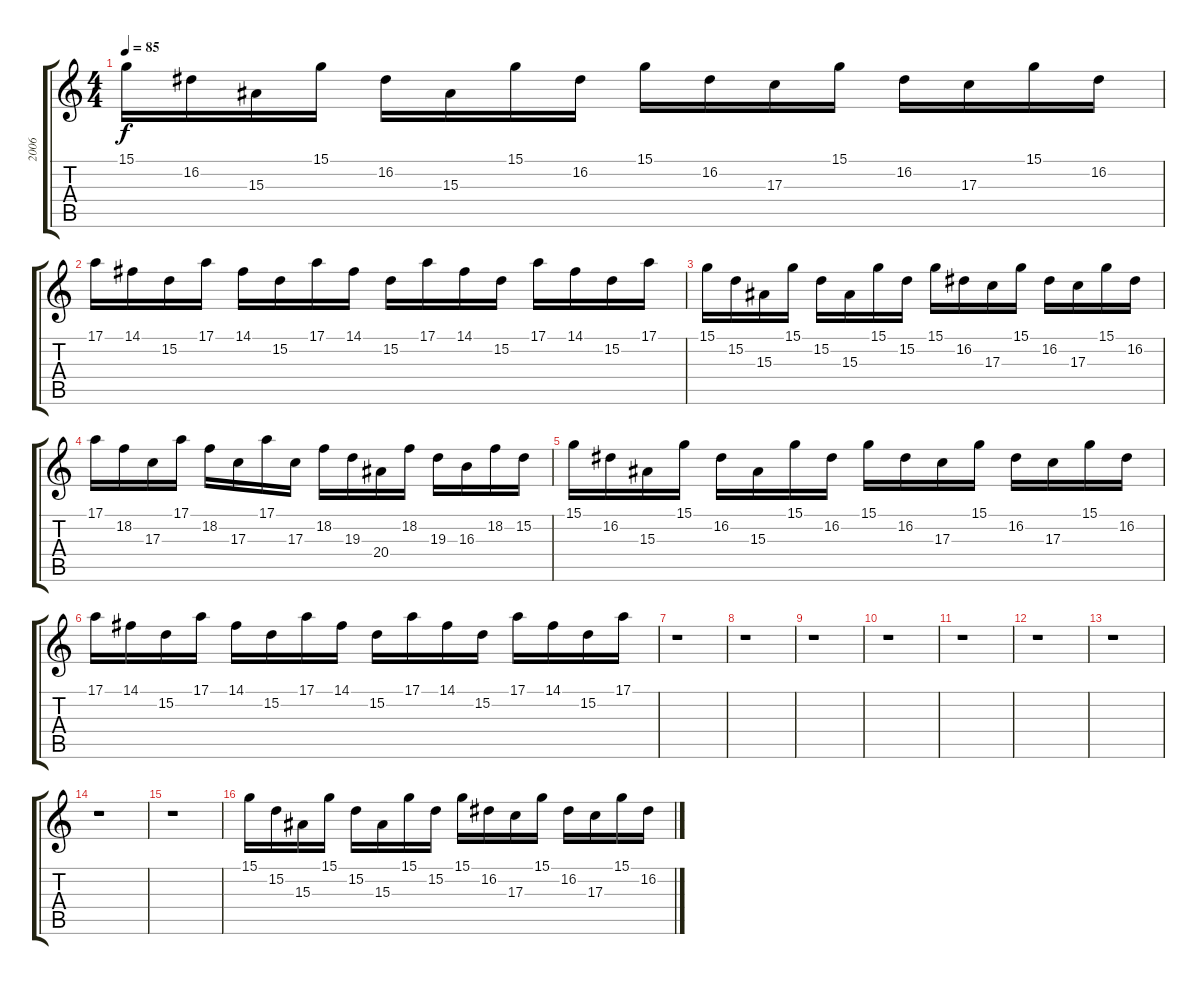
\track ("2006" "2006") {instrument pizzicatostrings}
\staff {score tabs}
\tuning (E4 B3 G3 D3 A2 E2) {hide}
\ts (4 4)
\tempo 85
\clef g2
\ks c
15.1.16{dy f} 16.2.16 15.3.16 15.1.16 16.2.16 15.3.16 15.1.16 16.2.16 15.1.16 16.2.16 17.3.16 15.1.16 16.2.16 17.3.16 15.1.16 16.2.16 |
17.1.16 14.1.16 15.2.16 17.1.16 14.1.16 15.2.16 17.1.16 14.1.16 15.2.16 17.1.16 14.1.16 15.2.16 17.1.16 14.1.16 15.2.16 17.1.16 |
15.1.16 15.2.16 15.3.16 15.1.16 15.2.16 15.3.16 15.1.16 15.2.16 15.1.16 16.2.16 17.3.16 15.1.16 16.2.16 17.3.16 15.1.16 16.2.16 |
17.1.16 18.2.16 17.3.16 17.1.16 18.2.16 17.3.16 17.1.16 17.3.16 18.2.16 19.3.16 20.4.16 18.2.16 19.3.16 16.3.16 18.2.16 15.2.16 |
15.1.16 16.2.16 15.3.16 15.1.16 16.2.16 15.3.16 15.1.16 16.2.16 15.1.16 16.2.16 17.3.16 15.1.16 16.2.16 17.3.16 15.1.16 16.2.16 |
17.1.16 14.1.16 15.2.16 17.1.16 14.1.16 15.2.16 17.1.16 14.1.16 15.2.16 17.1.16 14.1.16 15.2.16 17.1.16 14.1.16 15.2.16 17.1.16 |
r.1 |
r.1 |
r.1 |
r.1 |
r.1 |
r.1 |
r.1 |
r.1 |
r.1 |
15.1.16 15.2.16 15.3.16 15.1.16 15.2.16 15.3.16 15.1.16 15.2.16 15.1.16 16.2.16 17.3.16 15.1.16 16.2.16 17.3.16 15.1.16 16.2.16
